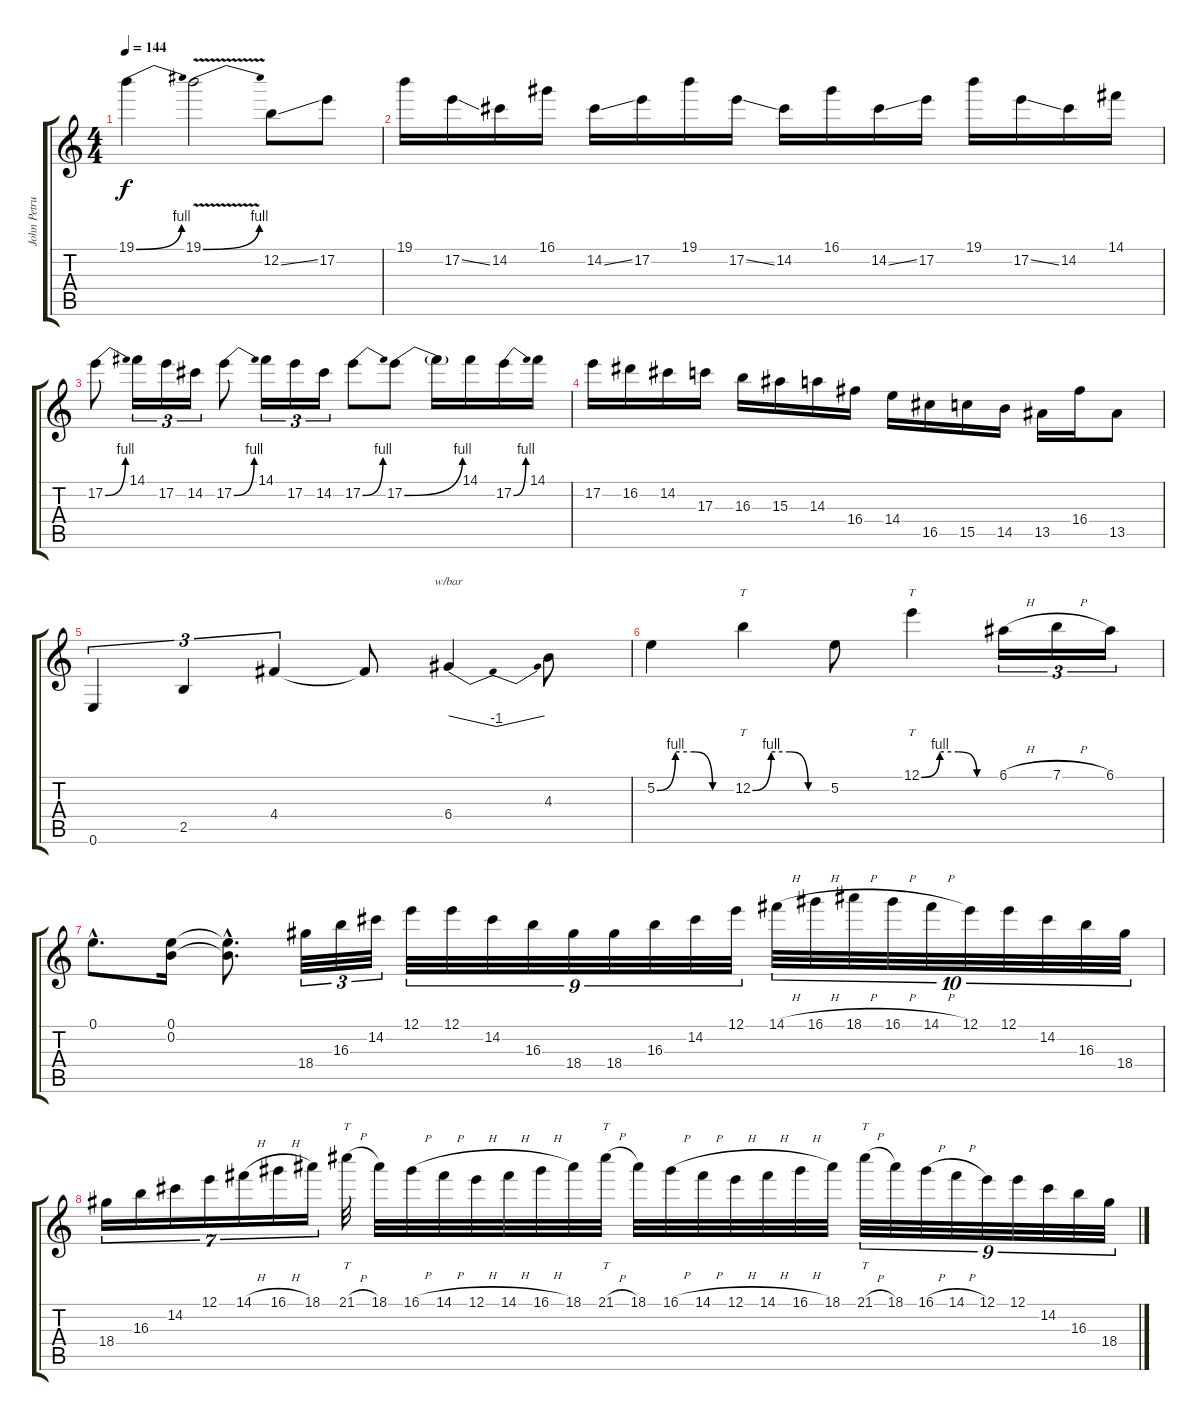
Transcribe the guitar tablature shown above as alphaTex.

\track ("John Petrucci - guitar" "John Petru") {instrument distortionguitar}
\staff {score tabs}
\tuning (E4 B3 G3 D3 A2 E2) {hide}
\ts (4 4)
\tempo 144
\clef g2
\ks c
19.1{be (bend 0 0 60 4)}.4{dy f} 19.1{be (bend 0 0 60 4) v}.2 12.2{ss}.8 17.2.8 |
19.1.16 17.2{ss}.16 14.2.16 16.1.16 14.2{ss}.16 17.2.16 19.1.16 17.2{ss}.16 14.2.16 16.1.16 14.2{ss}.16 17.2.16 19.1.16 17.2{ss}.16 14.2.16 14.1.16 |
17.2{be (bend 0 0 60 4)}.8 14.1.16{tu (3 2)} 17.2.16{tu (3 2)} 14.2.16{tu (3 2)} 17.2{be (bend 0 0 60 4)}.8 14.1.16{tu (3 2)} 17.2.16{tu (3 2)} 14.2.16{tu (3 2)} 17.2{be (bend 0 0 60 4)}.8 17.2{be (bend 0 0 60 4)}.8 17.2{t}.16 14.1.16 17.2{be (bend 0 0 60 4)}.16 14.1.16 |
17.2.16 16.2.16 14.2.16 17.3.16 16.3.16 15.3.16 14.3.16 16.4.16 14.4.16 16.5.16 15.5.16 14.5.16 13.5.16 16.4.16 13.5.8 |
0.6.4{tu (3 2)} 2.5.4{tu (3 2)} 4.4.4{tu (3 2)} 4.4{t}.8 6.4.4{tbe (dip default 0 0 30 -4 60 0)} 4.3.8 |
5.2{be (custom 0 0 15 4 30 4 45 0 60 0)}.4 12.2{be (custom 0 0 15 4 30 4 45 0 60 0)}.4{tt} 5.2.8 12.1{be (custom 0 0 15 4 30 4 45 0 60 0)}.4{tt} 6.1{h}.16{tu (3 2)} 7.1{h}.16{tu (3 2)} 6.1.16{tu (3 2)} |
0.1{hac}.8{d} (0.1 0.2).16 (0.1{hac t} 0.2{hac t}).8{d} 18.4.32{tu (3 2)} 16.3.32{tu (3 2)} 14.2.32{tu (3 2)} 12.1.32{tu (9 8)} 12.1.32{tu (9 8)} 14.2.32{tu (9 8)} 16.3.32{tu (9 8)} 18.4.32{tu (9 8)} 18.4.32{tu (9 8)} 16.3.32{tu (9 8)} 14.2.32{tu (9 8)} 12.1.32{tu (9 8)} 14.1{h}.32{tu (10 8)} 16.1{h}.32{tu (10 8)} 18.1{h}.32{tu (10 8)} 16.1{h}.32{tu (10 8)} 14.1{h}.32{tu (10 8)} 12.1.32{tu (10 8)} 12.1.32{tu (10 8)} 14.2.32{tu (10 8)} 16.3.32{tu (10 8)} 18.4.32{tu (10 8)} |
18.4.16{tu (7 4)} 16.3.16{tu (7 4)} 14.2.16{tu (7 4)} 12.1.16{tu (7 4)} 14.1{h}.16{tu (7 4)} 16.1{h}.16{tu (7 4)} 18.1.16{tu (7 4)} 21.1{h}.32{tt} 18.1.32 16.1{h}.32 14.1{h}.32 12.1{h}.32 14.1{h}.32 16.1{h}.32 18.1.32 21.1{h}.32{tt} 18.1.32 16.1{h}.32 14.1{h}.32 12.1{h}.32 14.1{h}.32 16.1{h}.32 18.1.32 21.1{h}.32{tt tu (9 8)} 18.1.32{tu (9 8)} 16.1{h}.32{tu (9 8)} 14.1{h}.32{tu (9 8)} 12.1.32{tu (9 8)} 12.1.32{tu (9 8)} 14.2.32{tu (9 8)} 16.3.32{tu (9 8)} 18.4.32{tu (9 8)}
